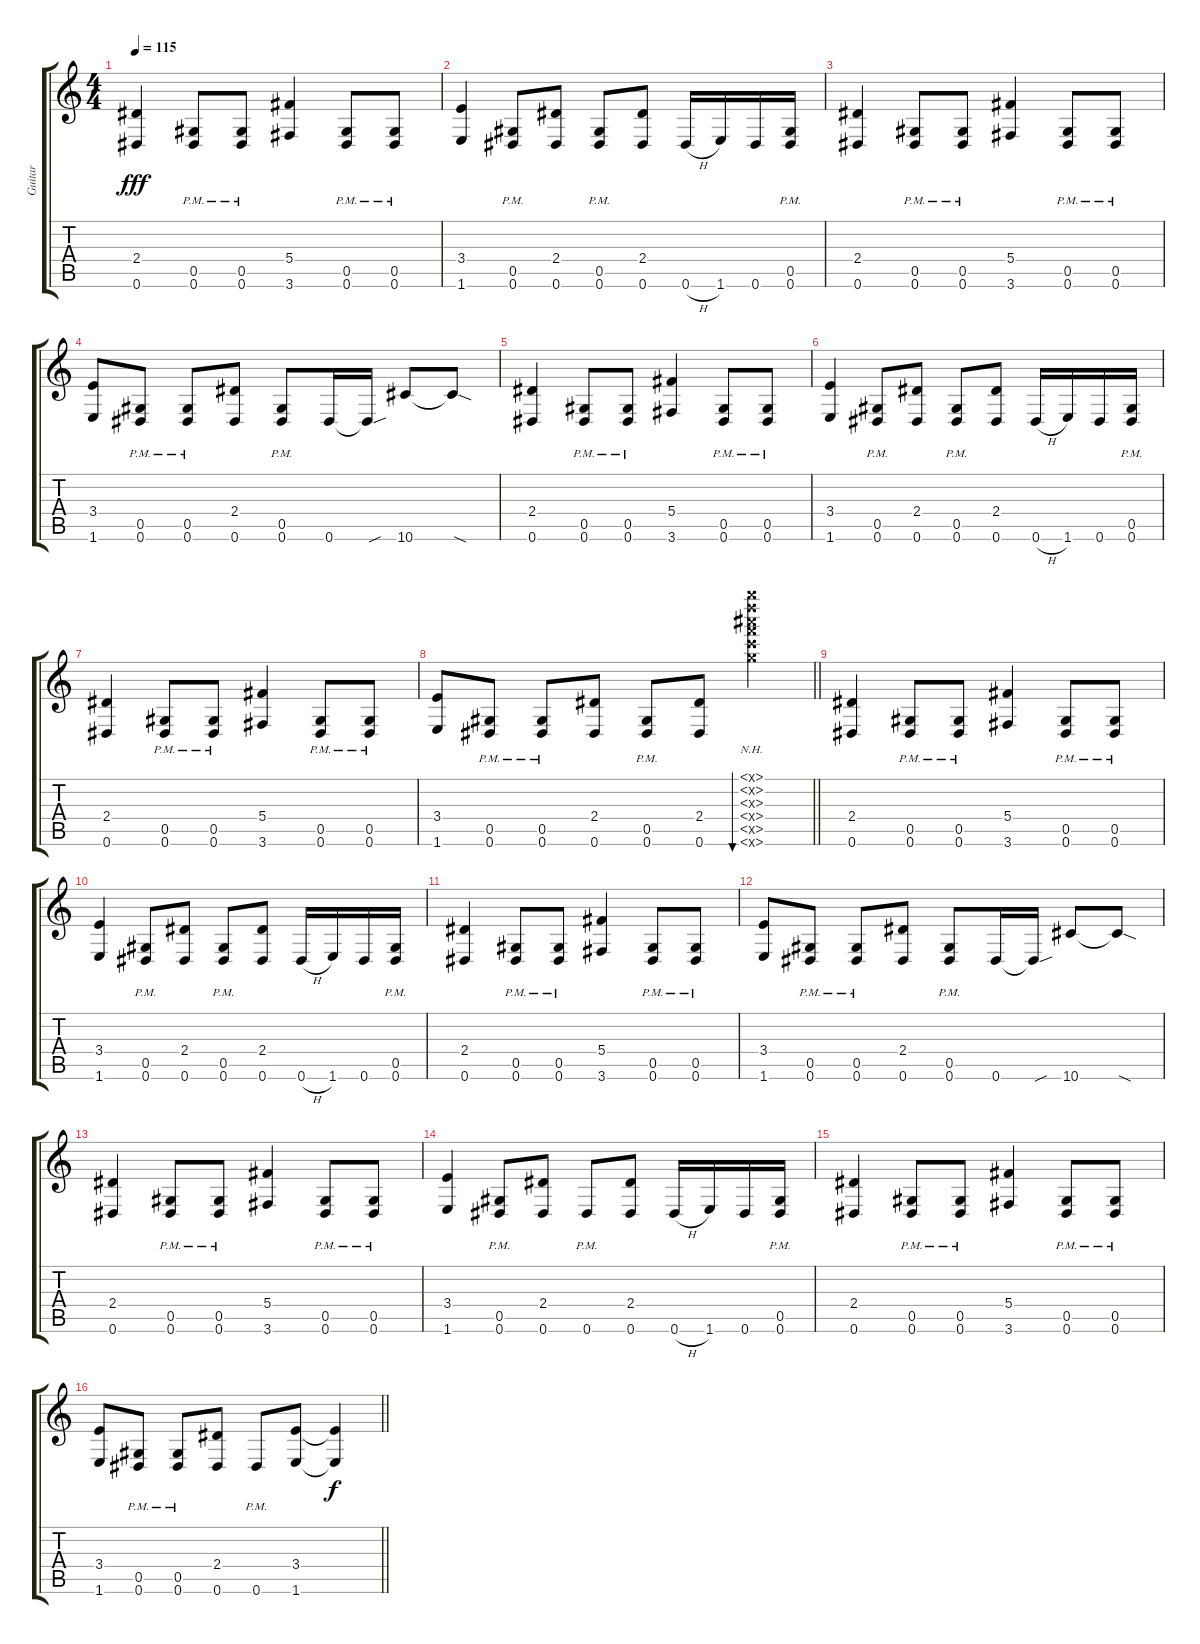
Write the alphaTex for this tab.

\track ("Guitar" "Guitar") {instrument electricguitarclean}
\staff {score tabs}
\tuning (Eb4 Bb3 Gb3 Db3 Ab2 Eb2) {hide}
\ts (4 4)
\section ("" "")
\tempo 115
\clef g2
\ks c
(2.4 0.6).4{dy fff} (0.5{pm} 0.6{pm}).8 (0.5{pm} 0.6{pm}).8 (5.4 3.6).4 (0.5{pm} 0.6{pm}).8 (0.5{pm} 0.6{pm}).8 |
(3.4 1.6).4 (0.5{pm} 0.6{pm}).8 (2.4 0.6).8 (0.5{pm} 0.6{pm}).8 (2.4 0.6).8 0.6{h}.16 1.6.16 0.6.16 (0.5{pm} 0.6{pm}).16 |
(2.4 0.6).4 (0.5{pm} 0.6{pm}).8 (0.5{pm} 0.6{pm}).8 (5.4 3.6).4 (0.5{pm} 0.6{pm}).8 (0.5{pm} 0.6{pm}).8 |
(3.4 1.6).8 (0.5{pm} 0.6{pm}).8 (0.5{pm} 0.6{pm}).8 (2.4 0.6).8 (0.5{pm} 0.6{pm}).8 0.6.16 0.6{sou t}.16 10.6.8 10.6{sod t}.8 |
(2.4 0.6).4 (0.5{pm} 0.6{pm}).8 (0.5{pm} 0.6{pm}).8 (5.4 3.6).4 (0.5{pm} 0.6{pm}).8 (0.5{pm} 0.6{pm}).8 |
(3.4 1.6).4 (0.5{pm} 0.6{pm}).8 (2.4 0.6).8 (0.5{pm} 0.6{pm}).8 (2.4 0.6).8 0.6{h}.16 1.6.16 0.6.16 (0.5{pm} 0.6{pm}).16 |
(2.4 0.6).4 (0.5{pm} 0.6{pm}).8 (0.5{pm} 0.6{pm}).8 (5.4 3.6).4 (0.5{pm} 0.6{pm}).8 (0.5{pm} 0.6{pm}).8 |
\barLineRight lightlight
(3.4 1.6).8 (0.5{pm} 0.6{pm}).8 (0.5{pm} 0.6{pm}).8 (2.4 0.6).8 (0.5{pm} 0.6{pm}).8 (2.4 0.6).8 (4.1{nh x} 4.2{nh x} 4.3{nh x} 4.4{nh x} 4.5{nh x} 4.6{nh x}).4{bu 480} |
(2.4 0.6).4 (0.5{pm} 0.6{pm}).8 (0.5{pm} 0.6{pm}).8 (5.4 3.6).4 (0.5{pm} 0.6{pm}).8 (0.5{pm} 0.6{pm}).8 |
(3.4 1.6).4 (0.5{pm} 0.6{pm}).8 (2.4 0.6).8 (0.5{pm} 0.6{pm}).8 (2.4 0.6).8 0.6{h}.16 1.6.16 0.6.16 (0.5{pm} 0.6{pm}).16 |
(2.4 0.6).4 (0.5{pm} 0.6{pm}).8 (0.5{pm} 0.6{pm}).8 (5.4 3.6).4 (0.5{pm} 0.6{pm}).8 (0.5{pm} 0.6{pm}).8 |
(3.4 1.6).8 (0.5{pm} 0.6{pm}).8 (0.5{pm} 0.6{pm}).8 (2.4 0.6).8 (0.5{pm} 0.6{pm}).8 0.6.16 0.6{sou t}.16 10.6.8 10.6{sod t}.8 |
(2.4 0.6).4 (0.5{pm} 0.6{pm}).8 (0.5{pm} 0.6{pm}).8 (5.4 3.6).4 (0.5{pm} 0.6{pm}).8 (0.5{pm} 0.6{pm}).8 |
(3.4 1.6).4 (0.5{pm} 0.6{pm}).8 (2.4 0.6).8 0.6{pm}.8 (2.4 0.6).8 0.6{h}.16 1.6.16 0.6.16 (0.5{pm} 0.6{pm}).16 |
(2.4 0.6).4 (0.5{pm} 0.6{pm}).8 (0.5{pm} 0.6{pm}).8 (5.4 3.6).4 (0.5{pm} 0.6{pm}).8 (0.5{pm} 0.6{pm}).8 |
\barLineRight lightlight
(3.4 1.6).8 (0.5{pm} 0.6{pm}).8 (0.5{pm} 0.6{pm}).8 (2.4 0.6).8 0.6{pm}.8 (3.4 1.6).8 (3.4{t} 1.6{t}).4{dy f}
